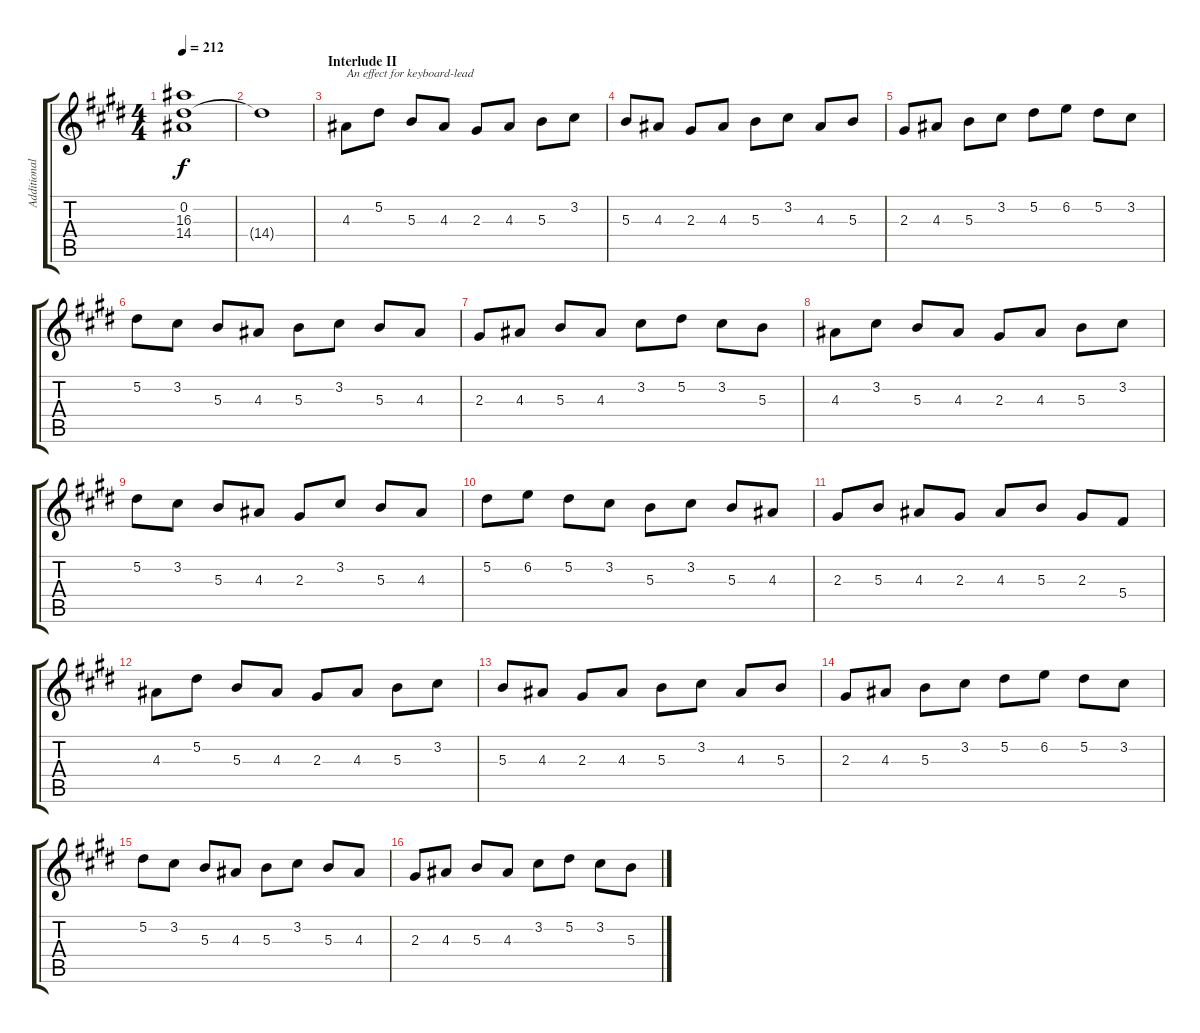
\track ("Additional Instruments" "Additional") {instrument distortionguitar}
\staff {score tabs}
\tuning (Eb4 Bb3 Gb3 Db3 Ab2 Eb2) {hide}
\ts (4 4)
\tempo 212
\clef g2
\ks c#minor
(0.2{t} 16.3{t} 14.4{t}).1{dy f volume 4} |
14.4{t}.1 |
\section ("" "Interlude II")
4.3.8{txt "An effect for keyboard-lead" volume 8 instrument fx4atmosphere} 5.2.8 5.3.8 4.3.8 2.3.8 4.3.8 5.3.8 3.2.8 |
5.3.8 4.3.8 2.3.8 4.3.8 5.3.8 3.2.8 4.3.8 5.3.8 |
2.3.8 4.3.8 5.3.8 3.2.8 5.2.8 6.2.8 5.2.8 3.2.8 |
5.2.8 3.2.8 5.3.8 4.3.8 5.3.8 3.2.8 5.3.8 4.3.8 |
2.3.8 4.3.8 5.3.8 4.3.8 3.2.8 5.2.8 3.2.8 5.3.8 |
4.3.8 3.2.8 5.3.8 4.3.8 2.3.8 4.3.8 5.3.8 3.2.8 |
5.2.8 3.2.8 5.3.8 4.3.8 2.3.8 3.2.8 5.3.8 4.3.8 |
5.2.8 6.2.8 5.2.8 3.2.8 5.3.8 3.2.8 5.3.8 4.3.8 |
2.3.8 5.3.8 4.3.8 2.3.8 4.3.8 5.3.8 2.3.8 5.4.8 |
4.3.8{volume 8 instrument fx4atmosphere} 5.2.8 5.3.8 4.3.8 2.3.8 4.3.8 5.3.8 3.2.8 |
5.3.8 4.3.8 2.3.8 4.3.8 5.3.8 3.2.8 4.3.8 5.3.8 |
2.3.8 4.3.8 5.3.8 3.2.8 5.2.8 6.2.8 5.2.8 3.2.8 |
5.2.8 3.2.8 5.3.8 4.3.8 5.3.8 3.2.8 5.3.8 4.3.8 |
2.3.8 4.3.8 5.3.8 4.3.8 3.2.8 5.2.8 3.2.8 5.3.8
